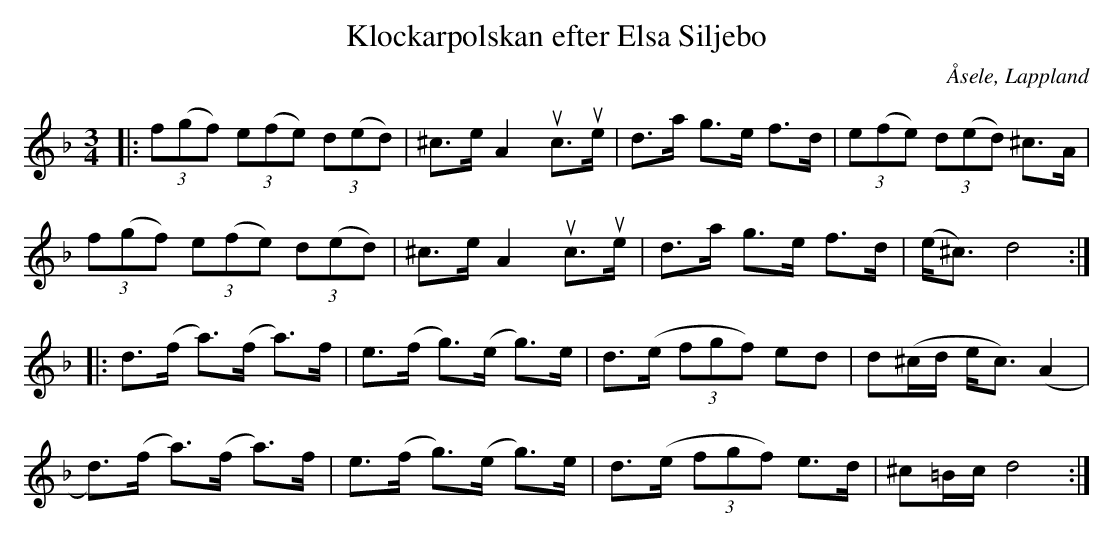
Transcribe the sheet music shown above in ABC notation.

X:1
T:Klockarpolskan efter Elsa Siljebo
O:Åsele, Lappland
M:3/4
L:1/8
K:Dm
|: (3f(gf) (3e(fe) (3d(ed) | ^c>e A2 uc>ue | d>a g>e f>d | (3e(fe) (3d(ed) ^c>A |
(3f(gf) (3e(fe) (3d(ed) | ^c>e A2 uc>ue | d>a g>e f>d | (e<^c) d4 :|
|:d>(f a)>(f a)>f | e>(f g)>(e g)>e | d>(e (3fgf) ed | d(^c/d/ e<c) (A2 |
d)(>f a)>(f a)>f | e>(f g)>(e g)>e | d>(e (3fgf) e>d | ^c=B/c/ d4 :|
